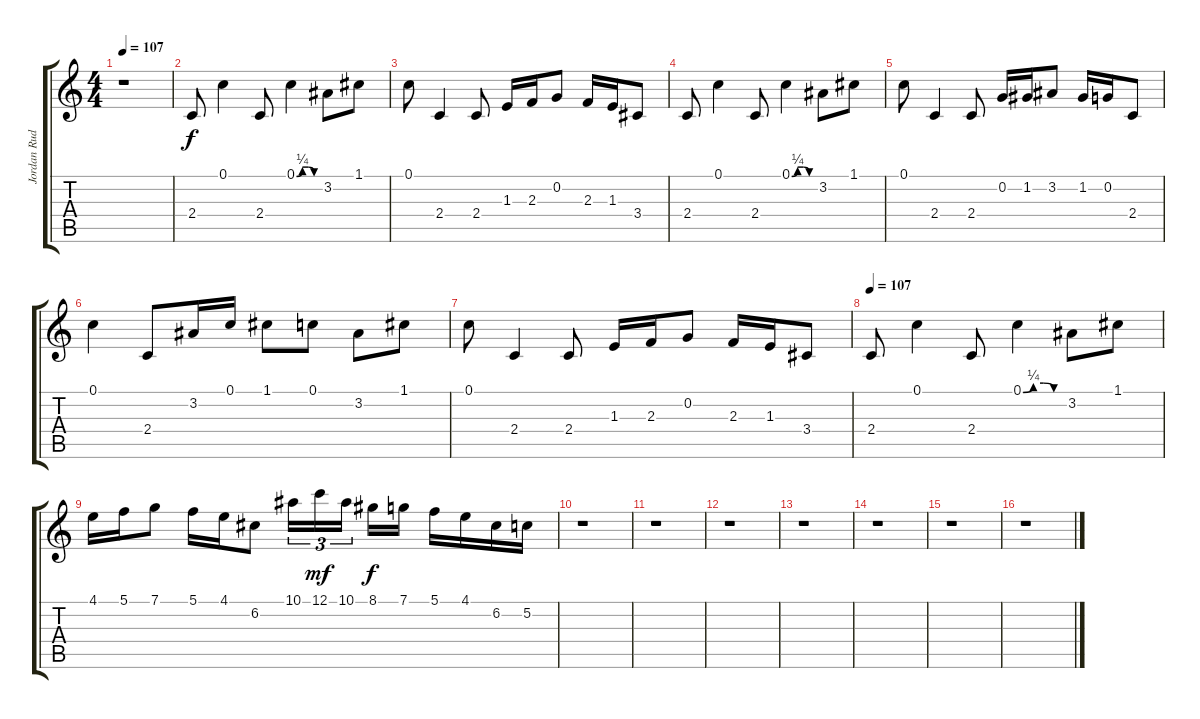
\track ("Jordan Rudess" "Jordan Rud") {instrument lead1square}
\staff {score tabs}
\tuning (C5 G4 Eb4 Bb3 F3 C3) {hide}
\ts (4 4)
\tempo 107
\clef g2
\ks c
r.1{dy f} |
2.4.8{instrument stringensemble1} 0.1.4 2.4.8 0.1{be (custom 0 0 15 1 30 1 45 0 60 0)}.4 3.2.8 1.1.8 |
0.1.8 2.4.4 2.4.8 1.3.16 2.3.16 0.2.8 2.3.16 1.3.16 3.4.8 |
2.4.8 0.1.4 2.4.8 0.1{be (custom 0 0 15 1 30 1 45 0 60 0)}.4 3.2.8 1.1.8 |
0.1.8 2.4.4 2.4.8 0.2.16 1.2.16 3.2.8 1.2.16 0.2.16 2.4.8 |
0.1.4 2.4.8 3.2.16 0.1.16 1.1.8 0.1.8 3.2.8 1.1.8 |
0.1.8 2.4.4 2.4.8 1.3.16 2.3.16 0.2.8 2.3.16 1.3.16 3.4.8 |
\tempo 107
2.4.8 0.1.4 2.4.8 0.1{be (custom 0 0 15 1 30 1 45 0 60 0)}.4 3.2.8 1.1.8 |
4.1.16 5.1.16 7.1.8 5.1.16 4.1.16 6.2.8 10.1.16{tu (3 2)} 12.1.16{tu (3 2) dy mf} 10.1.16{tu (3 2)} 8.1.16{dy f} 7.1.16 5.1.16 4.1.16 6.2.16 5.2.16 |
r.1 |
r.1 |
r.1 |
r.1 |
r.1 |
r.1 |
r.1
